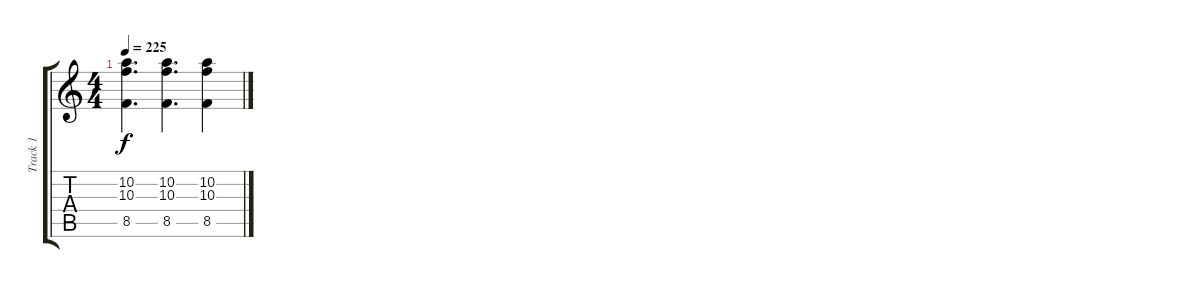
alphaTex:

\track ("Track 1" "Track 1") {instrument distortionguitar}
\staff {score tabs}
\tuning (E4 B3 G3 D3 A2 D2) {hide}
\ts (4 4)
\tempo 225
\clef g2
\ks c
(10.2 10.3 8.5).4{d dy f} (10.2 10.3 8.5).4{d} (10.2 10.3 8.5).4
